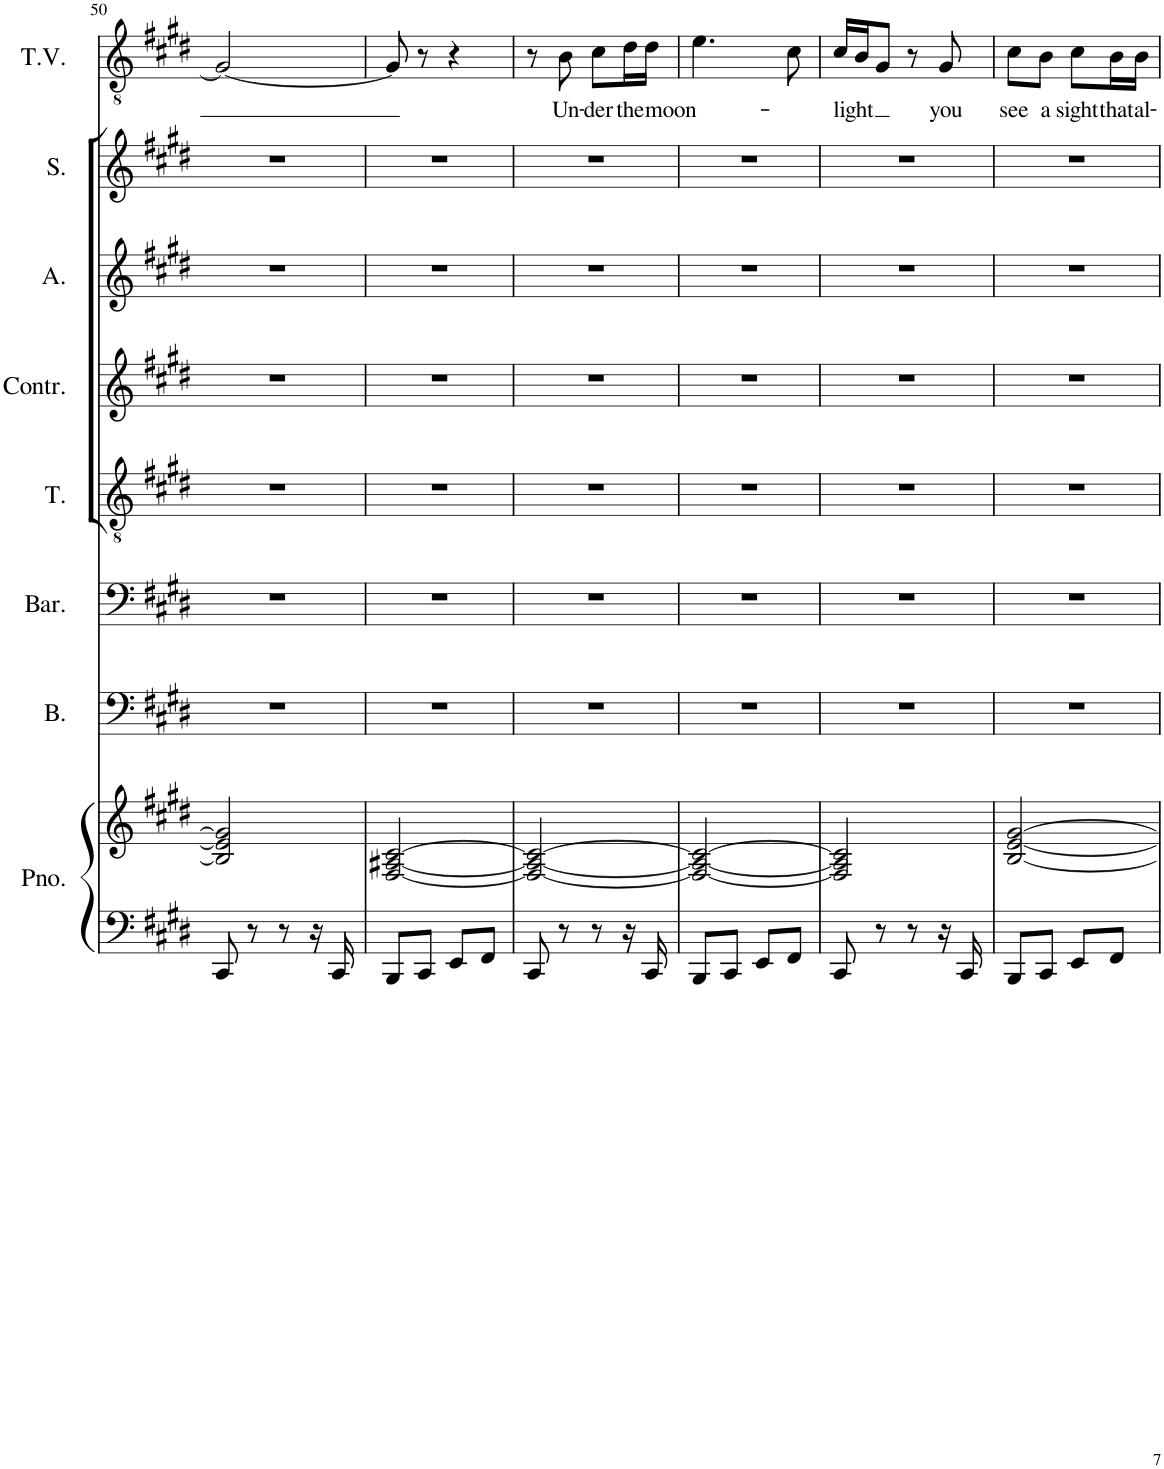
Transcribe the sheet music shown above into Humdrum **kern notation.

**kern	**kern	**kern	**kern	**kern	**kern	**kern	**kern	**kern	**text
*part8	*part8	*part7	*part6	*part5	*part4	*part3	*part2	*part1	*part1
*staff9	*staff8	*staff7	*staff6	*staff5	*staff4	*staff3	*staff2	*staff1	*staff1
*I"Piano	*	*I"Bass	*I"Baritone	*I"Tenor	*I"Contralto	*I"Alto	*I"Soprano	*I"Tenor Voice	*
*I'Pno.	*	*I'B.	*I'Bar.	*I'T.	*I'Contr.	*I'A.	*I'S.	*I'T.V.	*
!!LO:PB:g=z
*clefF4	*clefG2	*clefF4	*clefF4	*clefGv2	*clefG2	*clefG2	*clefG2	*clefGv2	*
*k[f#c#g#d#]	*k[f#c#g#d#]	*k[f#c#g#d#]	*k[f#c#g#d#]	*k[f#c#g#d#]	*k[f#c#g#d#]	*k[f#c#g#d#]	*k[f#c#g#d#]	*k[f#c#g#d#]	*
*M2/4	*M2/4	*M2/4	*M2/4	*M2/4	*M2/4	*M2/4	*M2/4	*M2/4	*
=50	=50	=50	=50	=50	=50	=50	=50	=50	=50
8CC#/	2B/] 2e/] 2g#/]	2r	2r	2r	2r	2r	2r	2G#/_	.
8r	.	.	.	.	.	.	.	.	.
8r	.	.	.	.	.	.	.	.	.
16r	.	.	.	.	.	.	.	.	.
16CC#/	.	.	.	.	.	.	.	.	.
=51	=51	=51	=51	=51	=51	=51	=51	=51	=51
8BBB/L	[2F#/ [2A#X/ [2c#/	2r	2r	2r	2r	2r	2r	8G#/]	.
8CC#/J	.	.	.	.	.	.	.	8r	.
8EE/L	.	.	.	.	.	.	.	4r	.
8FF#/J	.	.	.	.	.	.	.	.	.
=52	=52	=52	=52	=52	=52	=52	=52	=52	=52
8CC#/	2F#/_ 2A#/_ 2c#/_	2r	2r	2r	2r	2r	2r	8r	.
!	!	!	!	!	!	!	!	!	!LO:LY:b
8r	.	.	.	.	.	.	.	8B\	Un-
!	!	!	!	!	!	!	!	!	!LO:LY:b
8r	.	.	.	.	.	.	.	8c#\L	-der
!	!	!	!	!	!	!	!	!	!LO:LY:b
16r	.	.	.	.	.	.	.	16d#\L	the
!	!	!	!	!	!	!	!	!	!LO:LY:b
16CC#/	.	.	.	.	.	.	.	16d#\JJ	moon-
=53	=53	=53	=53	=53	=53	=53	=53	=53	=53
8BBB/L	2F#/_ 2A#/_ 2c#/_	2r	2r	2r	2r	2r	2r	4.e\	.
8CC#/J	.	.	.	.	.	.	.	.	.
8EE/L	.	.	.	.	.	.	.	.	.
8FF#/J	.	.	.	.	.	.	.	8c#\	.
=54	=54	=54	=54	=54	=54	=54	=54	=54	=54
!	!	!	!	!	!	!	!	!	!LO:LY:b
8CC#/	2F#/] 2A#/] 2c#/]	2r	2r	2r	2r	2r	2r	16c#/LL	-light
.	.	.	.	.	.	.	.	16B/J	.
8r	.	.	.	.	.	.	.	8G#/J	.
8r	.	.	.	.	.	.	.	8r	.
!	!	!	!	!	!	!	!	!	!LO:LY:b
16r	.	.	.	.	.	.	.	8G#/	you
16CC#/	.	.	.	.	.	.	.	.	.
=55	=55	=55	=55	=55	=55	=55	=55	=55	=55
!	!	!	!	!	!	!	!	!	!LO:LY:b
8BBB/L	[2B/ [2e/ [2g#/	2r	2r	2r	2r	2r	2r	8c#\L	see
!	!	!	!	!	!	!	!	!	!LO:LY:b
8CC#/J	.	.	.	.	.	.	.	8B\J	a
!	!	!	!	!	!	!	!	!	!LO:LY:b
8EE/L	.	.	.	.	.	.	.	8c#\L	sight
!	!	!	!	!	!	!	!	!	!LO:LY:b
8FF#/J	.	.	.	.	.	.	.	16B\L	that
!	!	!	!	!	!	!	!	!	!LO:LY:b
.	.	.	.	.	.	.	.	16B\JJ	al-
=	=	=	=	=	=	=	=	=	=
*-	*-	*-	*-	*-	*-	*-	*-	*-	*-
